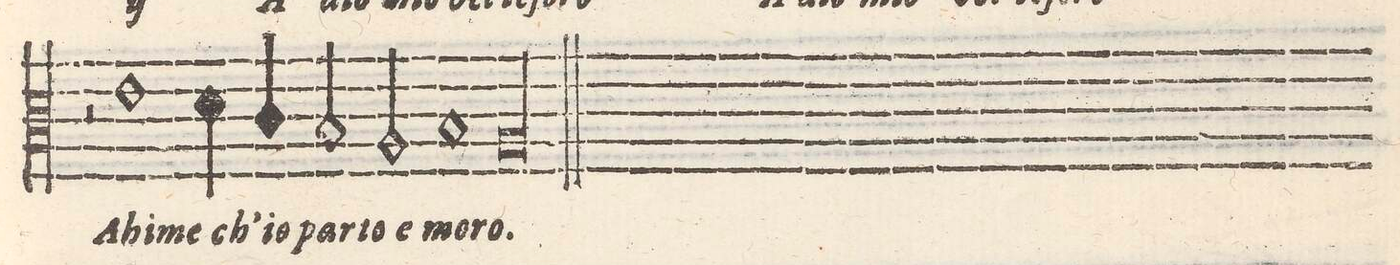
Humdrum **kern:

**kern	**text
*I"TENORE	*
*clefC3	*
*k[]	*
*met(c)	*
*M2/1	*
2r	.
1e\	Ahi-
=41-	=41-
4d\	-me
4c/	ch`io
2B/	par-
2A/	-to e
=42-	=42-
1B	mo-
0.A	-ro.
=43-	=43-
=-	=-
*-	*-
